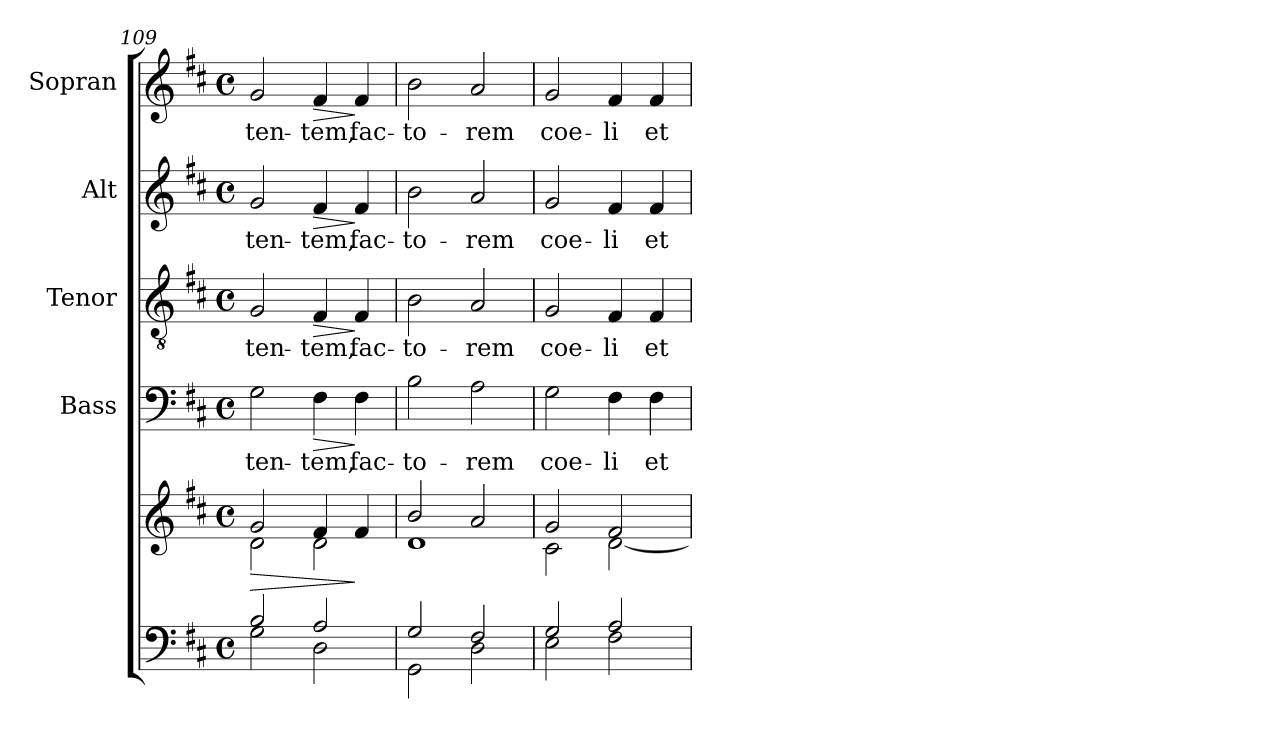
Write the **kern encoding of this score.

**kern	**kern	**dynam	**kern	**text	**dynam	**kern	**text	**dynam	**kern	**text	**dynam	**kern	**text	**dynam
*part5	*part5	*part5	*part4	*part4	*part4	*part3	*part3	*part3	*part2	*part2	*part2	*part1	*part1	*part1
*staff6	*staff5	*staff5/6	*staff4	*staff4	*staff4	*staff3	*staff3	*staff3	*staff2	*staff2	*staff2	*staff1	*staff1	*staff1
*	*	*	*I"Bass	*	*	*I"Tenor	*	*	*I"Alt	*	*	*I"Sopran	*	*
*	*	*	*I'B.	*	*	*I'T.	*	*	*I'A.	*	*	*I'S.	*	*
*clefF4	*clefG2	*	*clefF4	*	*	*clefGv2	*	*	*clefG2	*	*	*clefG2	*	*
*k[f#c#]	*k[f#c#]	*	*k[f#c#]	*	*	*k[f#c#]	*	*	*k[f#c#]	*	*	*k[f#c#]	*	*
*D:	*D:	*	*D:	*	*	*D:	*	*	*D:	*	*	*D:	*	*
*M4/4	*M4/4	*	*M4/4	*	*	*M4/4	*	*	*M4/4	*	*	*M4/4	*	*
*met(c)	*met(c)	*	*met(c)	*	*	*met(c)	*	*	*met(c)	*	*	*met(c)	*	*
=109	=109	=109	=109	=109	=109	=109	=109	=109	=109	=109	=109	=109	=109	=109
*^	*	*	*	*	*	*	*	*	*	*	*	*	*	*
!	!	!	!LO:HP:b	!	!LO:LY:b	!	!	!LO:LY:b	!	!	!LO:LY:b	!	!	!LO:LY:b	!
*	*	*^	*	*	*	*	*	*	*	*	*	*	*	*	*
2B/	2G\	2g/	2d\	>	2G\	-ten-	.	2G/	-ten-	.	2g/	-ten-	.	2g/	-ten-	.
!	!	!	!	!	!	!LO:LY:b	!LO:HP:b	!	!LO:LY:b	!LO:HP:b	!	!LO:LY:b	!LO:HP:b	!	!LO:LY:b	!LO:HP:b
2A/	2D\	4f#/	2d\	.	4F#\	-tem,	>	4F#/	-tem,	>	4f#/	-tem,	>	4f#/	-tem,	>
!	!	!	!	!	!	!LO:LY:b	!	!	!LO:LY:b	!	!	!LO:LY:b	!	!	!LO:LY:b	!
.	.	4f#/	.	]	4F#\	fac-	]	4F#/	fac-	]	4f#/	fac-	]	4f#/	fac-	]
=110	=110	=110	=110	=110	=110	=110	=110	=110	=110	=110	=110	=110	=110	=110	=110	=110
!	!	!	!	!	!	!LO:LY:b	!	!	!LO:LY:b	!	!	!LO:LY:b	!	!	!LO:LY:b	!
2G/	2GG\	2b/	1d	.	2B\	-to-	.	2B\	-to-	.	2b\	-to-	.	2b\	-to-	.
!	!	!	!	!	!	!LO:LY:b	!	!	!LO:LY:b	!	!	!LO:LY:b	!	!	!LO:LY:b	!
2F#/	2D\	2a/	.	.	2A\	-rem	.	2A/	-rem	.	2a/	-rem	.	2a/	-rem	.
=111	=111	=111	=111	=111	=111	=111	=111	=111	=111	=111	=111	=111	=111	=111	=111	=111
!	!	!	!	!	!	!LO:LY:b	!	!	!LO:LY:b	!	!	!LO:LY:b	!	!	!LO:LY:b	!
2G/	2E\	2g/	2c#\	.	2G\	coe-	.	2G/	coe-	.	2g/	coe-	.	2g/	coe-	.
!	!	!	!	!	!	!LO:LY:b	!	!	!LO:LY:b	!	!	!LO:LY:b	!	!	!LO:LY:b	!
2A/	2F#\	2f#/	[<2d\	.	4F#\	-li	.	4F#/	-li	.	4f#/	-li	.	4f#/	-li	.
!	!	!	!	!	!	!LO:LY:b	!	!	!LO:LY:b	!	!	!LO:LY:b	!	!	!LO:LY:b	!
.	.	.	.	.	4F#\	et	.	4F#/	et	.	4f#/	et	.	4f#/	et	.
*v	*v	*	*	*	*	*	*	*	*	*	*	*	*	*	*	*
*	*v	*v	*	*	*	*	*	*	*	*	*	*	*	*	*
=	=	=	=	=	=	=	=	=	=	=	=	=	=	=
*-	*-	*-	*-	*-	*-	*-	*-	*-	*-	*-	*-	*-	*-	*-
